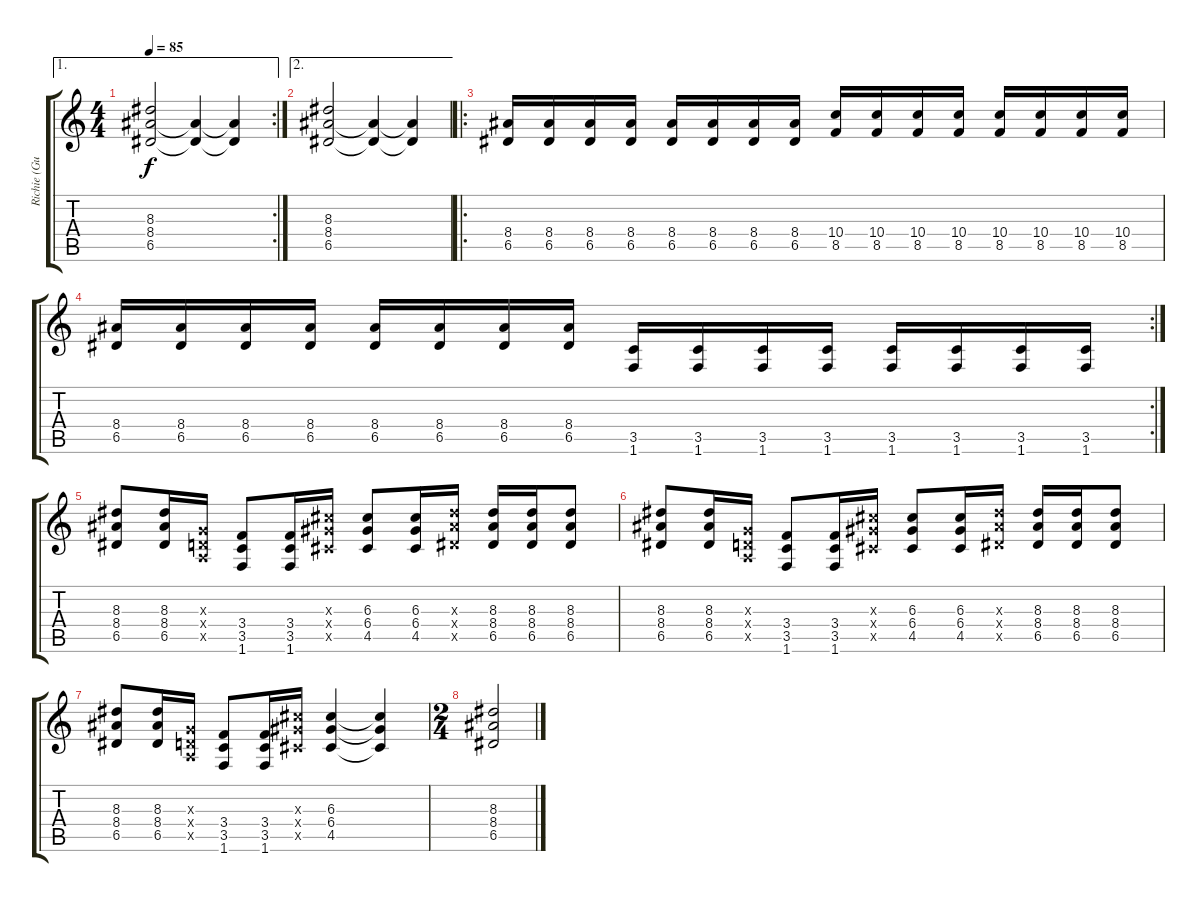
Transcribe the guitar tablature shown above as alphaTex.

\track ("Richie (Guitarra 2)" "Richie (Gu") {instrument distortionguitar}
\staff {score tabs}
\tuning (E4 B3 G3 D3 A2 E2) {hide}
\ae 1
\rc 2
\ts (4 4)
\tempo 85
\clef g2
\ks c
(8.3 8.4 6.5).2{dy f} (8.4{t} 6.5{t}).4 (8.4{t} 6.5{t}).4 |
\ae 2
(8.3 8.4 6.5).2 (8.4{t} 6.5{t}).4 (8.4{t} 6.5{t}).4 |
\ro
(8.4 6.5).16 (8.4 6.5).16 (8.4 6.5).16 (8.4 6.5).16 (8.4 6.5).16 (8.4 6.5).16 (8.4 6.5).16 (8.4 6.5).16 (10.4 8.5).16 (10.4 8.5).16 (10.4 8.5).16 (10.4 8.5).16 (10.4 8.5).16 (10.4 8.5).16 (10.4 8.5).16 (10.4 8.5).16 |
\rc 2
(8.4 6.5).16 (8.4 6.5).16 (8.4 6.5).16 (8.4 6.5).16 (8.4 6.5).16 (8.4 6.5).16 (8.4 6.5).16 (8.4 6.5).16 (3.5 1.6).16 (3.5 1.6).16 (3.5 1.6).16 (3.5 1.6).16 (3.5 1.6).16 (3.5 1.6).16 (3.5 1.6).16 (3.5 1.6).16 |
(8.3 8.4 6.5).8{volume 13} (8.3 8.4 6.5).16 (0.3{x} 0.4{x} 0.5{x}).16 (3.4 3.5 1.6).8 (3.4 3.5 1.6).16 (6.3{x} 6.4{x} 4.5{x}).16 (6.3 6.4 4.5).8 (6.3 6.4 4.5).16 (8.3{x} 8.4{x} 6.5{x}).16 (8.3 8.4 6.5).16 (8.3 8.4 6.5).16 (8.3 8.4 6.5).8 |
(8.3 8.4 6.5).8{volume 13} (8.3 8.4 6.5).16 (0.3{x} 0.4{x} 0.5{x}).16 (3.4 3.5 1.6).8 (3.4 3.5 1.6).16 (6.3{x} 6.4{x} 4.5{x}).16 (6.3 6.4 4.5).8 (6.3 6.4 4.5).16 (8.3{x} 8.4{x} 6.5{x}).16 (8.3 8.4 6.5).16 (8.3 8.4 6.5).16 (8.3 8.4 6.5).8 |
(8.3 8.4 6.5).8{volume 13} (8.3 8.4 6.5).16 (0.3{x} 0.4{x} 0.5{x}).16 (3.4 3.5 1.6).8 (3.4 3.5 1.6).16 (6.3{x} 6.4{x} 4.5{x}).16 (6.3 6.4 4.5).4 (6.3{t} 6.4{t} 4.5{t}).4 |
\ts (2 4)
(8.3 8.4 6.5).2
